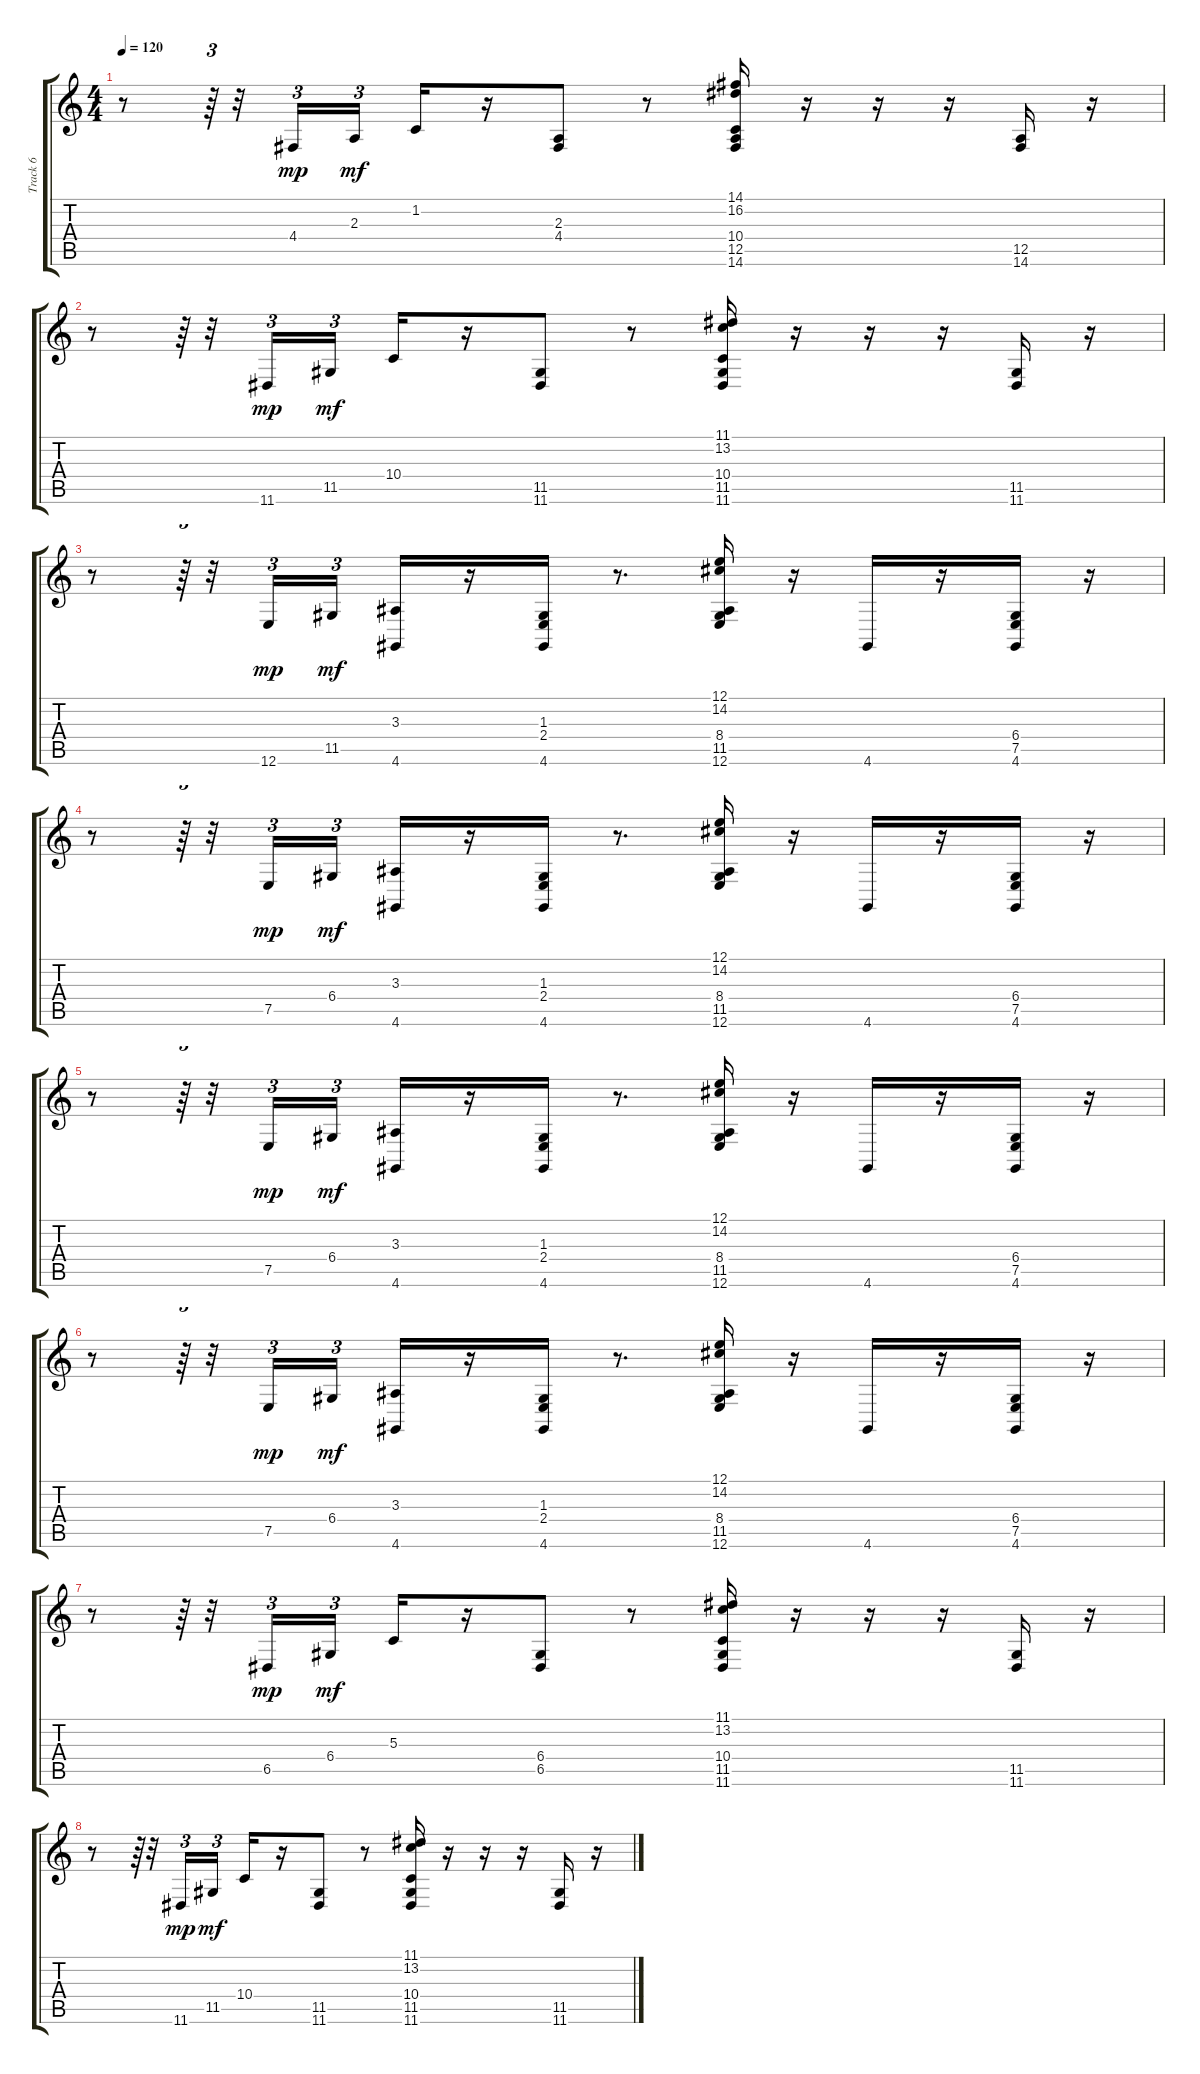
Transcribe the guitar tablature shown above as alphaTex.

\track ("Track 6" "Track 6") {instrument acousticgrandpiano}
\staff {score tabs}
\tuning (E4 B3 G3 D3 A2 E2) {hide}
\ts (4 4)
\tempo 120
\clef g2
\ks c
r.8{dy mf} r.64{tu (3 2)} r.32 4.4.16{tu (3 2) dy mp} 2.3.16{tu (3 2) dy mf} 1.2.16 r.16 (2.3 4.4).8 r.8 (14.1 16.2 10.4 12.5 14.6).16 r.16 r.16 r.16 (12.5 14.6).16 r.16 |
r.8 r.64{tu (3 2)} r.32 11.6.16{tu (3 2) dy mp} 11.5.16{tu (3 2) dy mf} 10.4.16 r.16 (11.5 11.6).8 r.8 (11.1 13.2 10.4 11.5 11.6).16 r.16 r.16 r.16 (11.5 11.6).16 r.16 |
r.8 r.64{tu (3 2)} r.32 12.6.16{tu (3 2) dy mp} 11.5.16{tu (3 2) dy mf} (3.3 4.6).16 r.16 (1.3 2.4 4.6).16 r.8{d} (12.1 14.2 8.4 11.5 12.6).16 r.16 4.6.16 r.16 (6.4 7.5 4.6).16 r.16 |
r.8 r.64{tu (3 2)} r.32 7.5.16{tu (3 2) dy mp} 6.4.16{tu (3 2) dy mf} (3.3 4.6).16 r.16 (1.3 2.4 4.6).16 r.8{d} (12.1 14.2 8.4 11.5 12.6).16 r.16 4.6.16 r.16 (6.4 7.5 4.6).16 r.16 |
r.8 r.64{tu (3 2)} r.32 7.5.16{tu (3 2) dy mp} 6.4.16{tu (3 2) dy mf} (3.3 4.6).16 r.16 (1.3 2.4 4.6).16 r.8{d} (12.1 14.2 8.4 11.5 12.6).16 r.16 4.6.16 r.16 (6.4 7.5 4.6).16 r.16 |
r.8 r.64{tu (3 2)} r.32 7.5.16{tu (3 2) dy mp} 6.4.16{tu (3 2) dy mf} (3.3 4.6).16 r.16 (1.3 2.4 4.6).16 r.8{d} (12.1 14.2 8.4 11.5 12.6).16 r.16 4.6.16 r.16 (6.4 7.5 4.6).16 r.16 |
r.8 r.64{tu (3 2)} r.32 6.5.16{tu (3 2) dy mp} 6.4.16{tu (3 2) dy mf} 5.3.16 r.16 (6.4 6.5).8 r.8 (11.1 13.2 10.4 11.5 11.6).16 r.16 r.16 r.16 (11.5 11.6).16 r.16 |
r.8 r.64{tu (3 2)} r.32 11.6.16{tu (3 2) dy mp} 11.5.16{tu (3 2) dy mf} 10.4.16 r.16 (11.5 11.6).8 r.8 (11.1 13.2 10.4 11.5 11.6).16 r.16 r.16 r.16 (11.5 11.6).16 r.16
